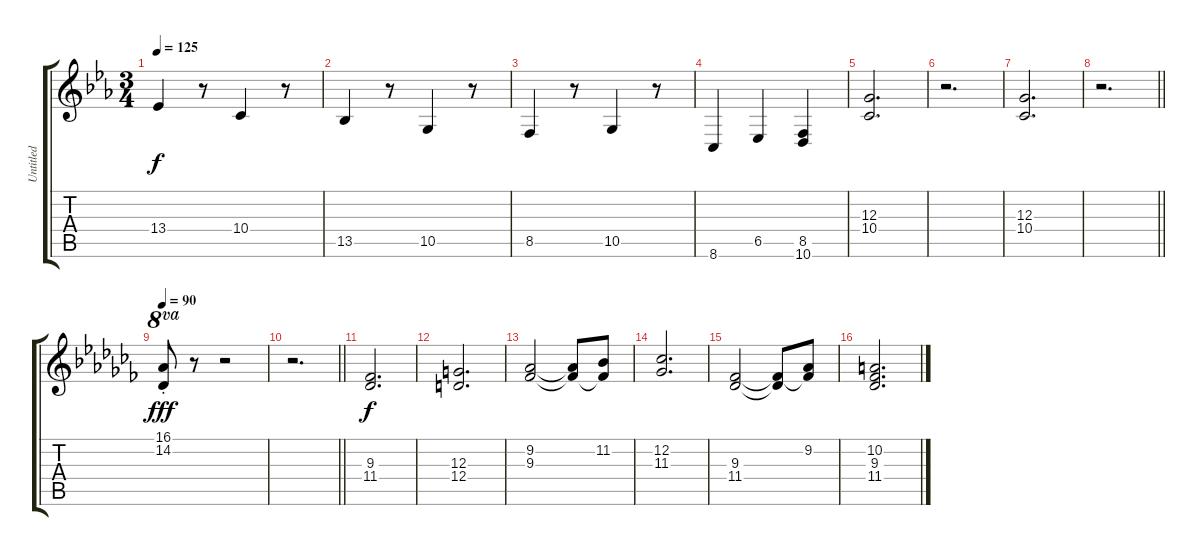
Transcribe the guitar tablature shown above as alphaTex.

\track ("Untitled" "Untitled") {instrument frenchhorn}
\staff {score tabs}
\tuning (E4 B3 G3 D3 A2 E2) {hide}
\ts (3 4)
\tempo 125
\clef g2
\ks eb
13.4.4{dy f} r.8 10.4.4 r.8 |
13.5.4 r.8 10.5.4 r.8 |
8.5.4 r.8 10.5.4 r.8 |
8.6.4 6.5.4 (8.5 10.6).4 |
(12.3 10.4).2{d} |
r.2{d} |
(12.3 10.4).2{d} |
\barLineRight lightlight
r.2{d} |
\tempo 90
\ks cb
(16.1{st} 14.2{st}).8{ot 8va dy fff} r.8 r.2 |
\barLineRight lightlight
r.2{d} |
(9.3 11.4).2{d dy f} |
(12.3 12.4).2{d} |
(9.2 9.3).2 (9.2{t} 9.3{t}).8 (11.2 9.3{t}).8 |
(12.2 11.3).2{d} |
(9.3 11.4).2 (9.3{t} 11.4{t}).8 (9.2 9.3{t}).8 |
(10.2 9.3 11.4).2{d}
